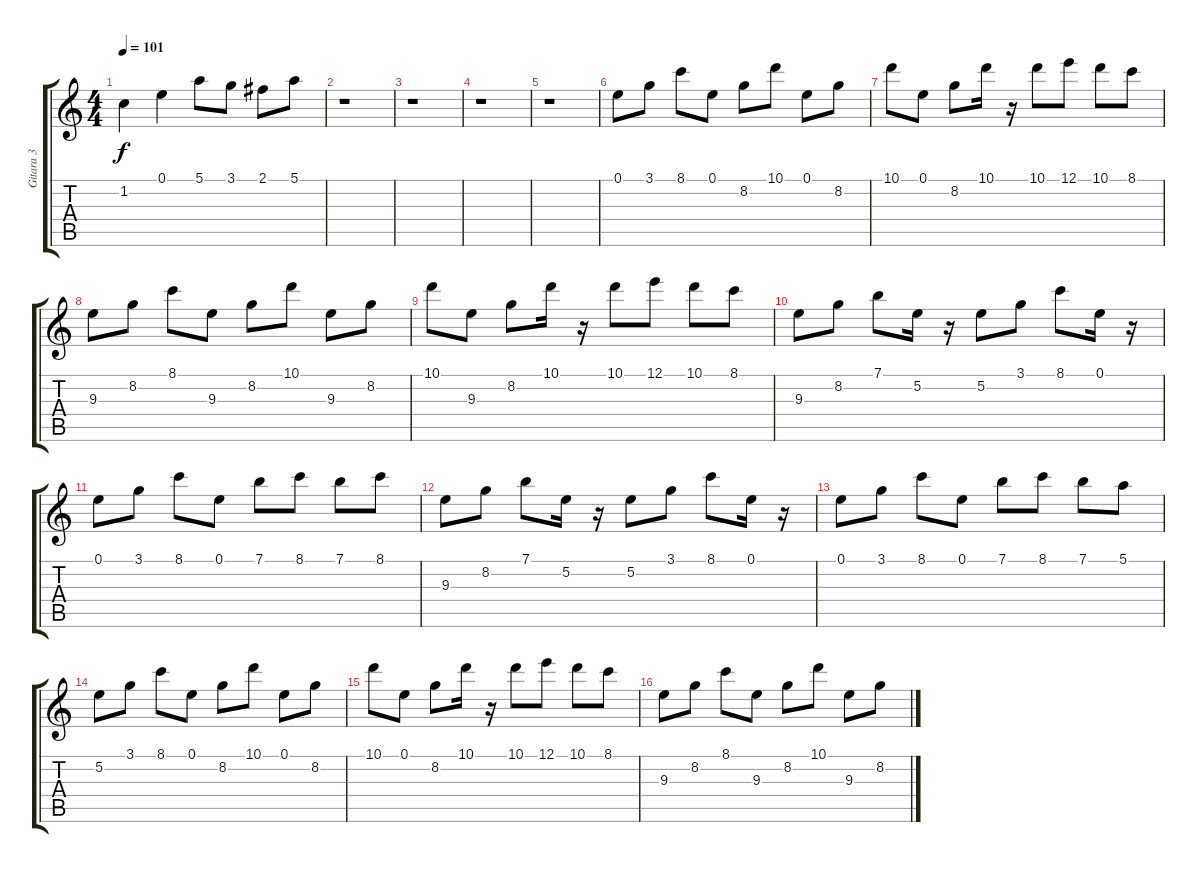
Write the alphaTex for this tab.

\track ("Gitara 3" "Gitara 3") {instrument distortionguitar}
\staff {score tabs}
\tuning (E4 B3 G3 D3 A2 E2) {hide}
\ts (4 4)
\tempo 101
\clef g2
\ks c
1.2.4{dy f} 0.1.4 5.1.8 3.1.8 2.1.8 5.1.8 |
r.1 |
r.1 |
r.1 |
r.1 |
0.1.8 3.1.8 8.1.8 0.1.8 8.2.8 10.1.8 0.1.8 8.2.8 |
10.1.8 0.1.8 8.2.8 10.1.16 r.16 10.1.8 12.1.8 10.1.8 8.1.8 |
9.3.8 8.2.8 8.1.8 9.3.8 8.2.8 10.1.8 9.3.8 8.2.8 |
10.1.8 9.3.8 8.2.8 10.1.16 r.16 10.1.8 12.1.8 10.1.8 8.1.8 |
9.3.8 8.2.8 7.1.8 5.2.16 r.16 5.2.8 3.1.8 8.1.8 0.1.16 r.16 |
0.1.8 3.1.8 8.1.8 0.1.8 7.1.8 8.1.8 7.1.8 8.1.8 |
9.3.8 8.2.8 7.1.8 5.2.16 r.16 5.2.8 3.1.8 8.1.8 0.1.16 r.16 |
0.1.8 3.1.8 8.1.8 0.1.8 7.1.8 8.1.8 7.1.8 5.1.8 |
5.2.8 3.1.8 8.1.8 0.1.8 8.2.8 10.1.8 0.1.8 8.2.8 |
10.1.8 0.1.8 8.2.8 10.1.16 r.16 10.1.8 12.1.8 10.1.8 8.1.8 |
9.3.8 8.2.8 8.1.8 9.3.8 8.2.8 10.1.8 9.3.8 8.2.8
